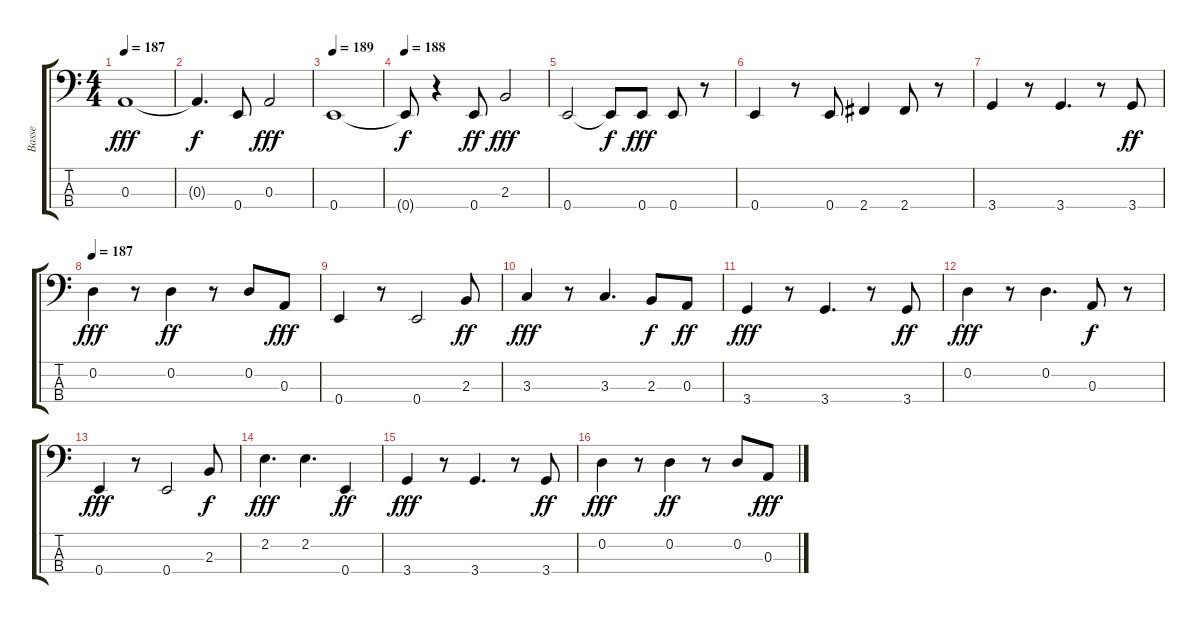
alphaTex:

\track ("Basse               " "Basse     ") {instrument electricbassfinger}
\staff {score tabs}
\tuning (G2 D2 A1 E1) {hide}
\ts (4 4)
\tempo 187
\clef f4
\ks c
0.3.1{dy fff} |
0.3{t}.4{d dy f} 0.4.8 0.3.2{dy fff} |
\tempo 189
0.4.1 |
\tempo 188
0.4{t}.8{dy f} r.4 0.4.8{dy ff} 2.3.2{dy fff} |
0.4.2 0.4{t}.8{dy f} 0.4.8{dy fff} 0.4.8 r.8 |
0.4.4 r.8 0.4.8 2.4.4 2.4.8 r.8 |
3.4.4 r.8 3.4.4{d} r.8 3.4.8{dy ff} |
\tempo 187
0.2.4{dy fff} r.8 0.2.4{dy ff} r.8 0.2.8 0.3.8{dy fff} |
0.4.4 r.8 0.4.2 2.3.8{dy ff} |
3.3.4{dy fff} r.8 3.3.4{d} 2.3.8{dy f} 0.3.8{dy ff} |
3.4.4{dy fff} r.8 3.4.4{d} r.8 3.4.8{dy ff} |
0.2.4{dy fff} r.8 0.2.4{d} 0.3.8{dy f} r.8 |
0.4.4{dy fff} r.8 0.4.2 2.3.8{dy f} |
2.2.4{d dy fff} 2.2.4{d} 0.4.4{dy ff} |
3.4.4{dy fff} r.8 3.4.4{d} r.8 3.4.8{dy ff} |
0.2.4{dy fff} r.8 0.2.4{dy ff} r.8 0.2.8 0.3.8{dy fff}
